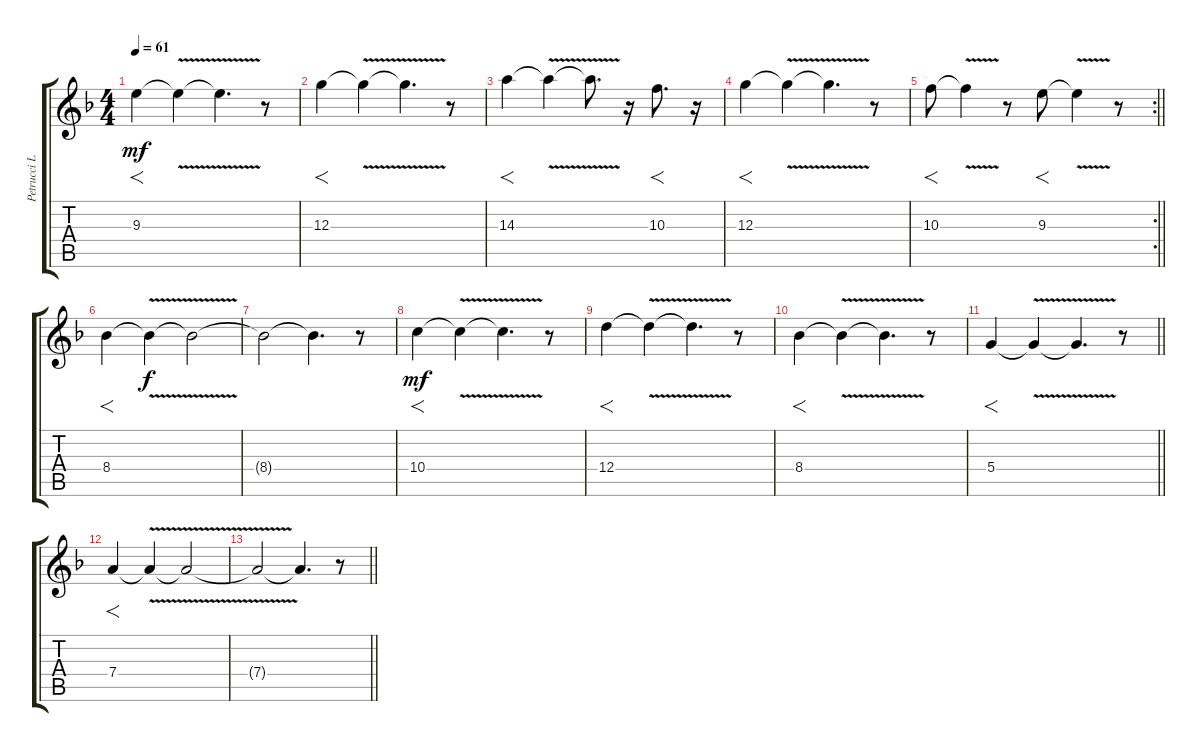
\track ("Petrucci Lead" "Petrucci L") {instrument distortionguitar}
\staff {score tabs}
\tuning (E4 B3 G3 D3 A2 E2) {hide}
\ts (4 4)
\tempo 61
\clef g2
\ks f
9.3.4{f dy mf} 9.3{v t}.4 9.3{v t}.4{d} r.8 |
12.3.4{f} 12.3{v t}.4 12.3{v t}.4{d} r.8 |
14.3.4{f} 14.3{v t}.4 14.3{v t}.8{d} r.16 10.3.8{f d} r.16 |
12.3.4{f} 12.3{v t}.4 12.3{v t}.4{d} r.8 |
\rc 2
\barLineRight lightlight
10.3.8{f} 10.3{v t}.4 r.8 9.3.8{f} 9.3{v t}.4 r.8 |
8.4.4{f} 8.4{v t}.4{dy f} 8.4{t}.2 |
8.4{t}.2 8.4{t}.4{d} r.8 |
10.4.4{f dy mf} 10.4{v t}.4 10.4{v t}.4{d} r.8 |
12.4.4{f} 12.4{v t}.4 12.4{v t}.4{d} r.8 |
8.4.4{f} 8.4{v t}.4 8.4{v t}.4{d} r.8 |
\barLineRight lightlight
5.4.4{f} 5.4{v t}.4 5.4{v t}.4{d} r.8 |
7.4.4{f} 7.4{v t}.4 7.4{v t}.2 |
\barLineRight lightlight
7.4{t}.2 7.4{t}.4{d} r.8
